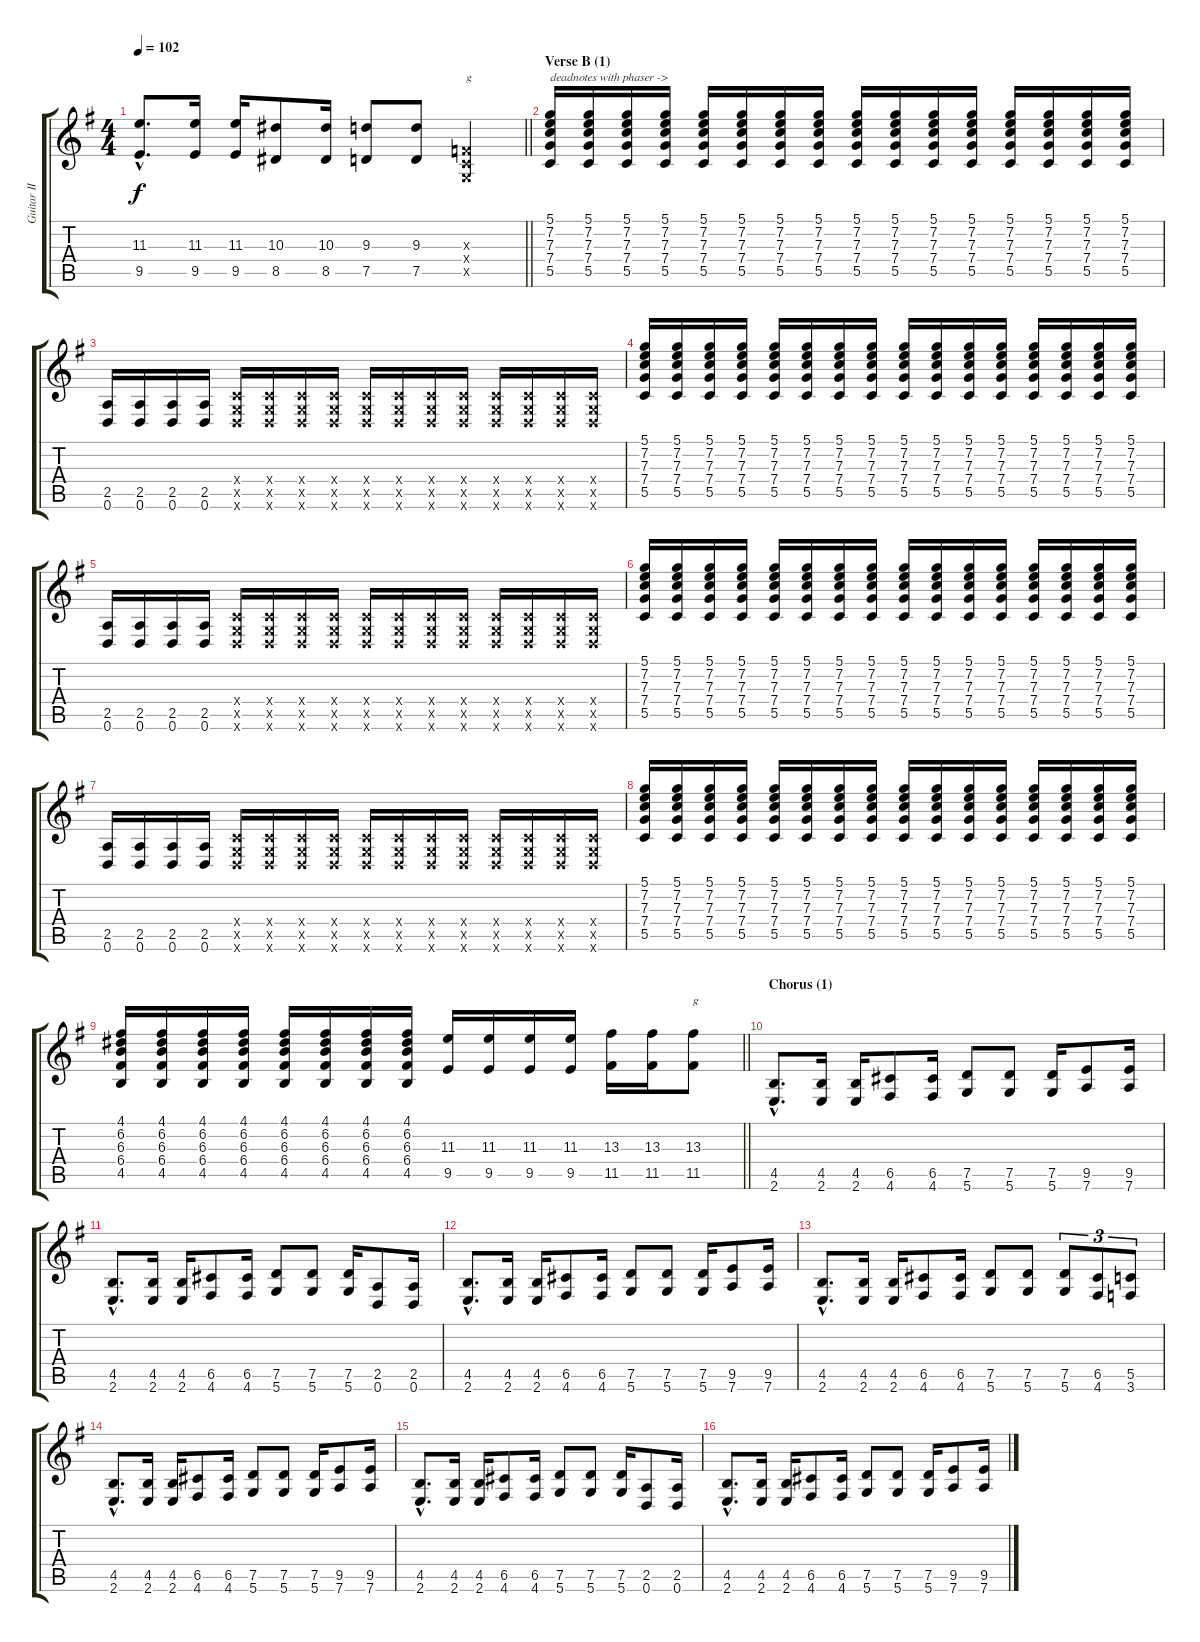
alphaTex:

\track ("Guitar II" "Guitar II") {instrument distortionguitar}
\staff {score tabs}
\tuning (D4 A3 F3 C3 G2 D2) {hide}
\ts (4 4)
\tempo 102
\clef g2
\barLineRight lightlight
\ks eminor
(11.3{hac} 9.5{hac}).8{d dy f} (11.3 9.5).16 (11.3 9.5).16 (10.3 8.5).8 (10.3 8.5).16 (9.3 7.5).8 (9.3 7.5).8 (0.3{x} 0.4{x} 0.5{x}).4{txt "g"} |
\section ("" "Verse B (1)")
(5.1 7.2 7.3 7.4 5.5).16{txt "deadnotes with phaser ->"} (5.1 7.2 7.3 7.4 5.5).16 (5.1 7.2 7.3 7.4 5.5).16 (5.1 7.2 7.3 7.4 5.5).16 (5.1 7.2 7.3 7.4 5.5).16 (5.1 7.2 7.3 7.4 5.5).16 (5.1 7.2 7.3 7.4 5.5).16 (5.1 7.2 7.3 7.4 5.5).16 (5.1 7.2 7.3 7.4 5.5).16 (5.1 7.2 7.3 7.4 5.5).16 (5.1 7.2 7.3 7.4 5.5).16 (5.1 7.2 7.3 7.4 5.5).16 (5.1 7.2 7.3 7.4 5.5).16 (5.1 7.2 7.3 7.4 5.5).16 (5.1 7.2 7.3 7.4 5.5).16 (5.1 7.2 7.3 7.4 5.5).16 |
(2.5 0.6).16 (2.5 0.6).16 (2.5 0.6).16 (2.5 0.6).16 (0.4{x} 0.5{x} 0.6{x}).16 (0.4{x} 0.5{x} 0.6{x}).16 (0.4{x} 0.5{x} 0.6{x}).16 (0.4{x} 0.5{x} 0.6{x}).16 (0.4{x} 0.5{x} 0.6{x}).16 (0.4{x} 0.5{x} 0.6{x}).16 (0.4{x} 0.5{x} 0.6{x}).16 (0.4{x} 0.5{x} 0.6{x}).16 (0.4{x} 0.5{x} 0.6{x}).16 (0.4{x} 0.5{x} 0.6{x}).16 (0.4{x} 0.5{x} 0.6{x}).16 (0.4{x} 0.5{x} 0.6{x}).16 |
(5.1 7.2 7.3 7.4 5.5).16 (5.1 7.2 7.3 7.4 5.5).16 (5.1 7.2 7.3 7.4 5.5).16 (5.1 7.2 7.3 7.4 5.5).16 (5.1 7.2 7.3 7.4 5.5).16 (5.1 7.2 7.3 7.4 5.5).16 (5.1 7.2 7.3 7.4 5.5).16 (5.1 7.2 7.3 7.4 5.5).16 (5.1 7.2 7.3 7.4 5.5).16 (5.1 7.2 7.3 7.4 5.5).16 (5.1 7.2 7.3 7.4 5.5).16 (5.1 7.2 7.3 7.4 5.5).16 (5.1 7.2 7.3 7.4 5.5).16 (5.1 7.2 7.3 7.4 5.5).16 (5.1 7.2 7.3 7.4 5.5).16 (5.1 7.2 7.3 7.4 5.5).16 |
(2.5 0.6).16 (2.5 0.6).16 (2.5 0.6).16 (2.5 0.6).16 (0.4{x} 0.5{x} 0.6{x}).16 (0.4{x} 0.5{x} 0.6{x}).16 (0.4{x} 0.5{x} 0.6{x}).16 (0.4{x} 0.5{x} 0.6{x}).16 (0.4{x} 0.5{x} 0.6{x}).16 (0.4{x} 0.5{x} 0.6{x}).16 (0.4{x} 0.5{x} 0.6{x}).16 (0.4{x} 0.5{x} 0.6{x}).16 (0.4{x} 0.5{x} 0.6{x}).16 (0.4{x} 0.5{x} 0.6{x}).16 (0.4{x} 0.5{x} 0.6{x}).16 (0.4{x} 0.5{x} 0.6{x}).16 |
(5.1 7.2 7.3 7.4 5.5).16 (5.1 7.2 7.3 7.4 5.5).16 (5.1 7.2 7.3 7.4 5.5).16 (5.1 7.2 7.3 7.4 5.5).16 (5.1 7.2 7.3 7.4 5.5).16 (5.1 7.2 7.3 7.4 5.5).16 (5.1 7.2 7.3 7.4 5.5).16 (5.1 7.2 7.3 7.4 5.5).16 (5.1 7.2 7.3 7.4 5.5).16 (5.1 7.2 7.3 7.4 5.5).16 (5.1 7.2 7.3 7.4 5.5).16 (5.1 7.2 7.3 7.4 5.5).16 (5.1 7.2 7.3 7.4 5.5).16 (5.1 7.2 7.3 7.4 5.5).16 (5.1 7.2 7.3 7.4 5.5).16 (5.1 7.2 7.3 7.4 5.5).16 |
(2.5 0.6).16 (2.5 0.6).16 (2.5 0.6).16 (2.5 0.6).16 (0.4{x} 0.5{x} 0.6{x}).16 (0.4{x} 0.5{x} 0.6{x}).16 (0.4{x} 0.5{x} 0.6{x}).16 (0.4{x} 0.5{x} 0.6{x}).16 (0.4{x} 0.5{x} 0.6{x}).16 (0.4{x} 0.5{x} 0.6{x}).16 (0.4{x} 0.5{x} 0.6{x}).16 (0.4{x} 0.5{x} 0.6{x}).16 (0.4{x} 0.5{x} 0.6{x}).16 (0.4{x} 0.5{x} 0.6{x}).16 (0.4{x} 0.5{x} 0.6{x}).16 (0.4{x} 0.5{x} 0.6{x}).16 |
(5.1 7.2 7.3 7.4 5.5).16 (5.1 7.2 7.3 7.4 5.5).16 (5.1 7.2 7.3 7.4 5.5).16 (5.1 7.2 7.3 7.4 5.5).16 (5.1 7.2 7.3 7.4 5.5).16 (5.1 7.2 7.3 7.4 5.5).16 (5.1 7.2 7.3 7.4 5.5).16 (5.1 7.2 7.3 7.4 5.5).16 (5.1 7.2 7.3 7.4 5.5).16 (5.1 7.2 7.3 7.4 5.5).16 (5.1 7.2 7.3 7.4 5.5).16 (5.1 7.2 7.3 7.4 5.5).16 (5.1 7.2 7.3 7.4 5.5).16 (5.1 7.2 7.3 7.4 5.5).16 (5.1 7.2 7.3 7.4 5.5).16 (5.1 7.2 7.3 7.4 5.5).16 |
\barLineRight lightlight
(4.1 6.2 6.3 6.4 4.5).16 (4.1 6.2 6.3 6.4 4.5).16 (4.1 6.2 6.3 6.4 4.5).16 (4.1 6.2 6.3 6.4 4.5).16 (4.1 6.2 6.3 6.4 4.5).16 (4.1 6.2 6.3 6.4 4.5).16 (4.1 6.2 6.3 6.4 4.5).16 (4.1 6.2 6.3 6.4 4.5).16 (11.3 9.5).16 (11.3 9.5).16 (11.3 9.5).16 (11.3 9.5).16 (13.3 11.5).16 (13.3 11.5).16 (13.3 11.5).8{txt "g"} |
\section ("" "Chorus (1)")
(4.5{hac} 2.6{hac}).8{d} (4.5 2.6).16 (4.5 2.6).16 (6.5 4.6).8 (6.5 4.6).16 (7.5 5.6).8 (7.5 5.6).8 (7.5 5.6).16 (9.5 7.6).8 (9.5 7.6).16 |
(4.5{hac} 2.6{hac}).8{d} (4.5 2.6).16 (4.5 2.6).16 (6.5 4.6).8 (6.5 4.6).16 (7.5 5.6).8 (7.5 5.6).8 (7.5 5.6).16 (2.5 0.6).8 (2.5 0.6).16 |
(4.5{hac} 2.6{hac}).8{d} (4.5 2.6).16 (4.5 2.6).16 (6.5 4.6).8 (6.5 4.6).16 (7.5 5.6).8 (7.5 5.6).8 (7.5 5.6).16 (9.5 7.6).8 (9.5 7.6).16 |
(4.5{hac} 2.6{hac}).8{d} (4.5 2.6).16 (4.5 2.6).16 (6.5 4.6).8 (6.5 4.6).16 (7.5 5.6).8 (7.5 5.6).8 (7.5 5.6).8{tu (3 2)} (6.5 4.6).8{tu (3 2)} (5.5 3.6).8{tu (3 2)} |
(4.5{hac} 2.6{hac}).8{d} (4.5 2.6).16 (4.5 2.6).16 (6.5 4.6).8 (6.5 4.6).16 (7.5 5.6).8 (7.5 5.6).8 (7.5 5.6).16 (9.5 7.6).8 (9.5 7.6).16 |
(4.5{hac} 2.6{hac}).8{d} (4.5 2.6).16 (4.5 2.6).16 (6.5 4.6).8 (6.5 4.6).16 (7.5 5.6).8 (7.5 5.6).8 (7.5 5.6).16 (2.5 0.6).8 (2.5 0.6).16 |
(4.5{hac} 2.6{hac}).8{d} (4.5 2.6).16 (4.5 2.6).16 (6.5 4.6).8 (6.5 4.6).16 (7.5 5.6).8 (7.5 5.6).8 (7.5 5.6).16 (9.5 7.6).8 (9.5 7.6).16
